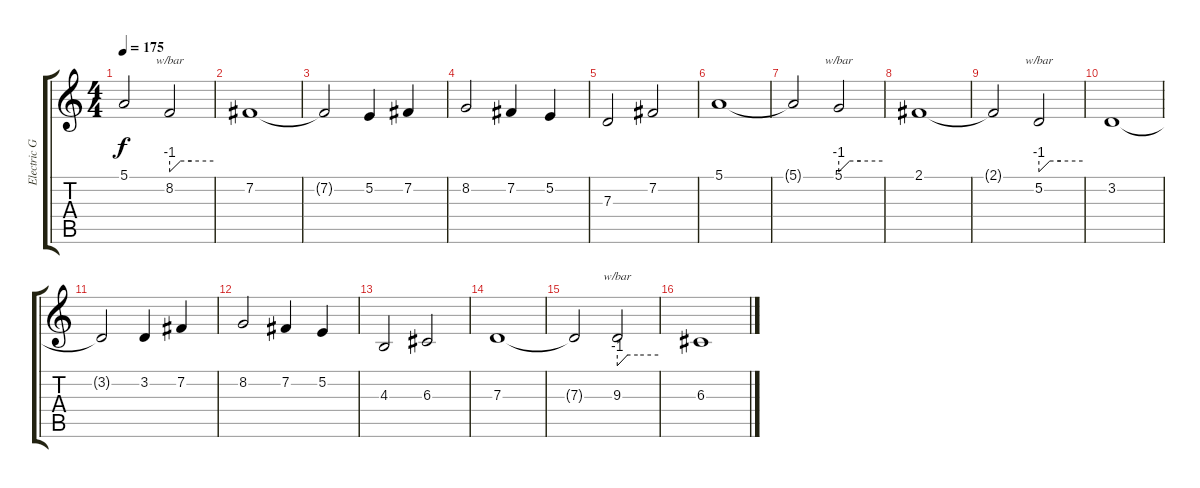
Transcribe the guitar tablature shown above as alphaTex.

\track ("Electric Guitar" "Electric G") {instrument lead8bassandlead}
\staff {score tabs}
\tuning (E4 B3 G3 D3 A2 E2) {hide}
\ts (4 4)
\tempo 175
\clef g2
\ks c
5.1{t}.2{dy f} 8.2.2{tbe (custom default 0 -4 15 0 30 0 60 0)} |
7.2.1 |
7.2{t}.2 5.2.4 7.2.4 |
8.2.2 7.2.4 5.2.4 |
7.3.2 7.2.2 |
5.1.1 |
5.1{t}.2 5.1.2{tbe (custom default 0 -4 15 0 30 0 60 0)} |
2.1.1 |
2.1{t}.2 5.2.2{tbe (custom default 0 -4 15 0 30 0 60 0)} |
3.2.1 |
3.2{t}.2 3.2.4 7.2.4 |
8.2.2 7.2.4 5.2.4 |
4.3.2 6.3.2 |
7.3.1 |
7.3{t}.2 9.3.2{tbe (custom default 0 -4 15 0 30 0 60 0)} |
6.3.1
